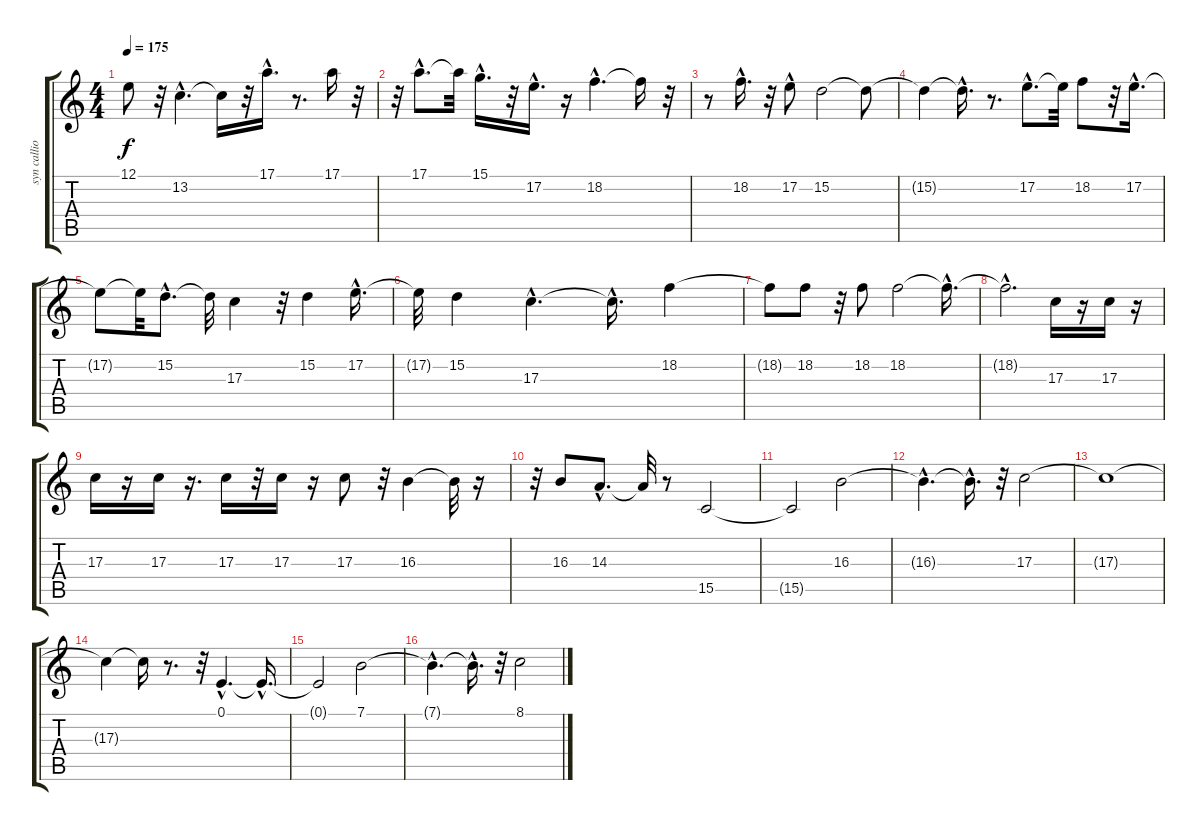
\track ("syn calliope" "syn callio") {instrument lead3calliope}
\staff {score tabs}
\tuning (E4 B3 G3 D3 A2 E2) {hide}
\ts (4 4)
\tempo 175
\clef g2
\ks c
12.1{t}.8{dy f} r.32 13.2{hac}.4{d} 13.2{t}.16 r.32 17.1{hac}.16{d} r.8{d} 17.1.16 r.32 |
r.32 17.1{hac}.8{d} 17.1{t}.32 15.1{hac}.16{d} r.32 17.2{hac}.16{d} r.16 18.2{hac}.4{d} 18.2{t}.16 r.32 |
r.8 18.2{hac}.16{d} r.32 17.2{hac}.8 15.2.2 15.2{t}.8 |
15.2{t}.4 15.2{hac t}.16{d} r.8{d} 17.2{hac}.8{d} 17.2{t}.32 18.2.8 r.32 17.2{hac}.16{d} |
17.2{t}.8 17.2{t}.32 15.2{hac}.8{d} 15.2{t}.32 17.3.4 r.32 15.2.4 17.2{hac}.16{d} |
17.2{t}.32 15.2.4 17.3{hac}.4{d} 17.3{hac t}.16{d} 18.2.4 |
18.2{t}.8 18.2.8 r.32 18.2.8 18.2.2 18.2{hac t}.16{d} |
18.2{hac t}.2{d} 17.3.16 r.16 17.3.16 r.16 |
17.3.16 r.16 17.3.16 r.16{d} 17.3.16 r.32 17.3.16 r.16 17.3.8 r.32 16.3.4 16.3{t}.32 r.16 |
r.32 16.3.8 14.3{hac}.8{d} 14.3{t}.32 r.8 15.5.2 |
15.5{t}.2 16.3.2 |
16.3{hac t}.4{d} 16.3{hac t}.16{d} r.32 17.3.2 |
17.3{t}.1 |
17.3{t}.4 17.3{t}.16 r.8{d} r.32 0.1{hac}.4{d} 0.1{hac t}.16{d} |
0.1{t}.2 7.1.2 |
7.1{hac t}.4{d} 7.1{hac t}.16{d} r.32 8.1.2
